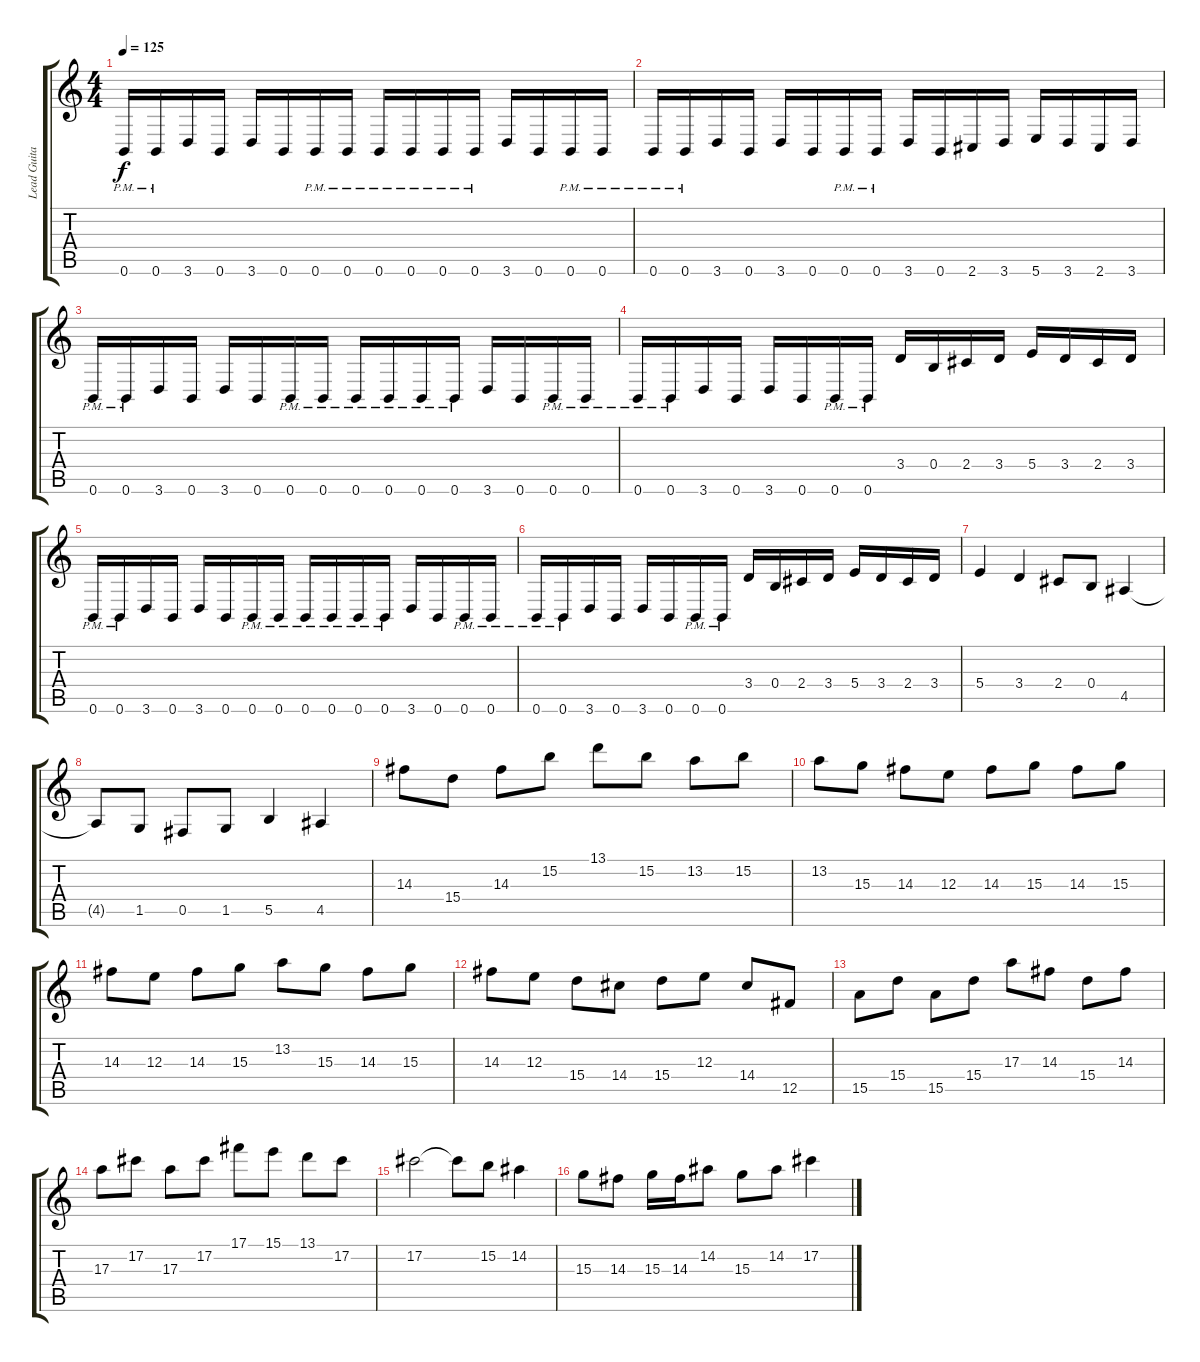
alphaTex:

\track ("Lead Guitar" "Lead Guita") {instrument distortionguitar}
\staff {score tabs}
\tuning (Db4 Ab3 E3 B2 Gb2 B1) {hide}
\ts (4 4)
\tempo 125
\clef g2
\ks c
0.6{pm}.16{dy f} 0.6{pm}.16 3.6.16 0.6.16 3.6.16 0.6.16 0.6{pm}.16 0.6{pm}.16 0.6{pm}.16 0.6{pm}.16 0.6{pm}.16 0.6{pm}.16 3.6.16 0.6.16 0.6{pm}.16 0.6{pm}.16 |
0.6{pm}.16 0.6{pm}.16 3.6.16 0.6.16 3.6.16 0.6.16 0.6{pm}.16 0.6{pm}.16 3.6.16 0.6.16 2.6.16 3.6.16 5.6.16 3.6.16 2.6.16 3.6.16 |
0.6{pm}.16 0.6{pm}.16 3.6.16 0.6.16 3.6.16 0.6.16 0.6{pm}.16 0.6{pm}.16 0.6{pm}.16 0.6{pm}.16 0.6{pm}.16 0.6{pm}.16 3.6.16 0.6.16 0.6{pm}.16 0.6{pm}.16 |
0.6{pm}.16 0.6{pm}.16 3.6.16 0.6.16 3.6.16 0.6.16 0.6{pm}.16 0.6{pm}.16 3.4.16 0.4.16 2.4.16 3.4.16 5.4.16 3.4.16 2.4.16 3.4.16 |
0.6{pm}.16 0.6{pm}.16 3.6.16 0.6.16 3.6.16 0.6.16 0.6{pm}.16 0.6{pm}.16 0.6{pm}.16 0.6{pm}.16 0.6{pm}.16 0.6{pm}.16 3.6.16 0.6.16 0.6{pm}.16 0.6{pm}.16 |
0.6{pm}.16 0.6{pm}.16 3.6.16 0.6.16 3.6.16 0.6.16 0.6{pm}.16 0.6{pm}.16 3.4.16 0.4.16 2.4.16 3.4.16 5.4.16 3.4.16 2.4.16 3.4.16 |
5.4.4 3.4.4 2.4.8 0.4.8 4.5.4 |
4.5{t}.8 1.5.8 0.5.8 1.5.8 5.5.4 4.5.4 |
14.3.8 15.4.8 14.3.8 15.2.8 13.1.8 15.2.8 13.2.8 15.2.8 |
13.2.8 15.3.8 14.3.8 12.3.8 14.3.8 15.3.8 14.3.8 15.3.8 |
14.3.8 12.3.8 14.3.8 15.3.8 13.2.8 15.3.8 14.3.8 15.3.8 |
14.3.8 12.3.8 15.4.8 14.4.8 15.4.8 12.3.8 14.4.8 12.5.8 |
15.5.8 15.4.8 15.5.8 15.4.8 17.3.8 14.3.8 15.4.8 14.3.8 |
17.3.8 17.2.8 17.3.8 17.2.8 17.1.8 15.1.8 13.1.8 17.2.8 |
17.2.2 17.2{t}.8 15.2.8 14.2.4 |
15.3.8 14.3.8 15.3.16 14.3.16 14.2.8 15.3.8 14.2.8 17.2.4
